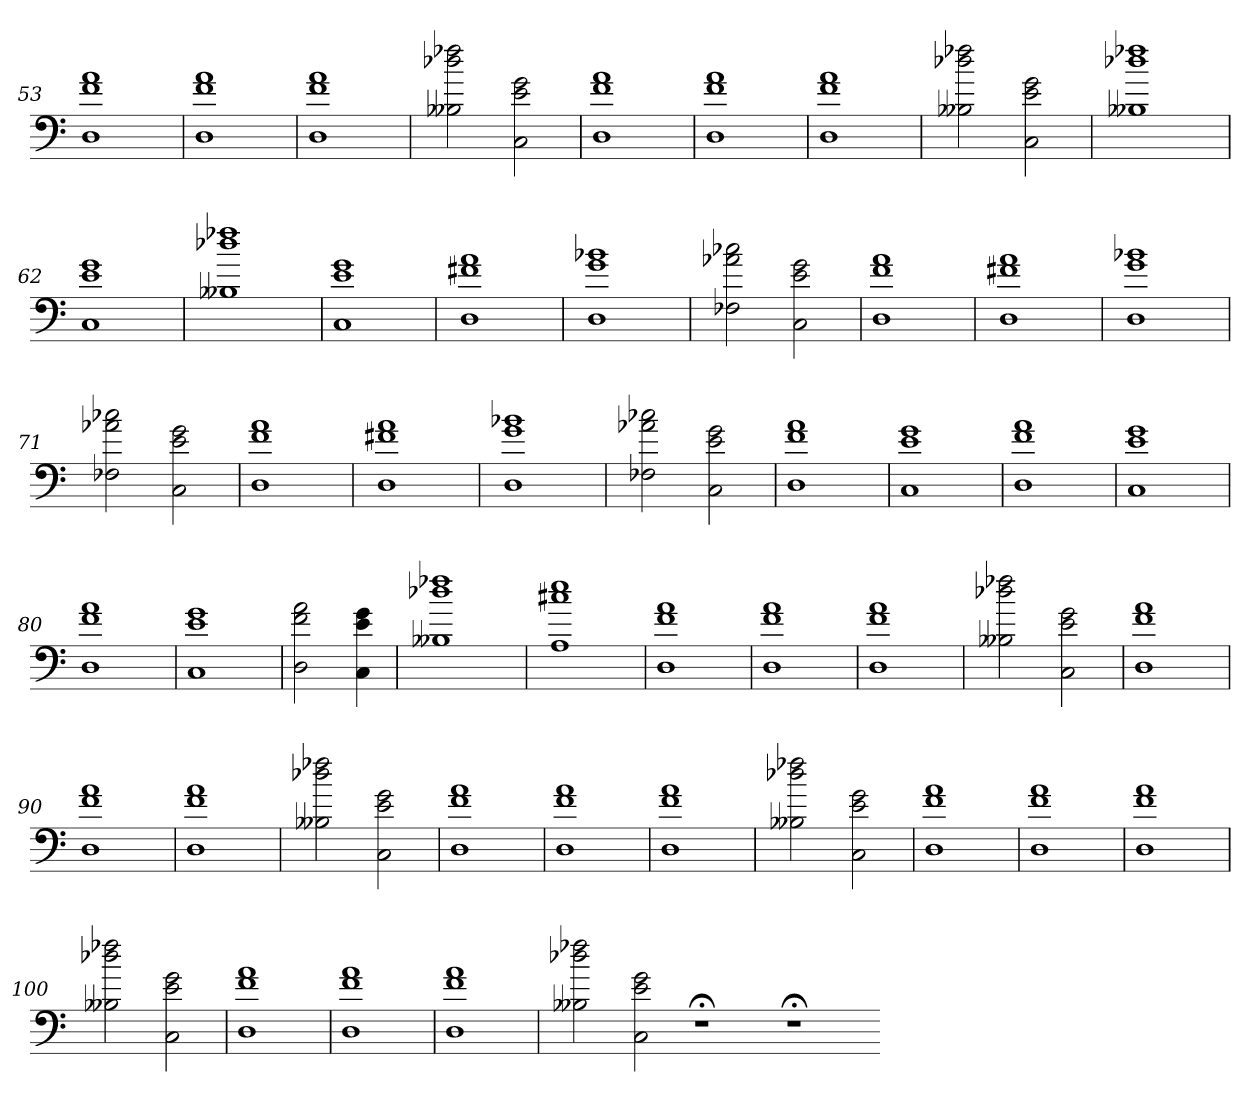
**kern
*part1
*staff1
=53
1D 1f 1a
=54
1D 1f 1a
=55
1D 1f 1a
=56
2B--X 2dd-X 2ff-X
2C 2e 2g
=57
1D 1f 1a
=58
1D 1f 1a
=59
1D 1f 1a
=60
2B--X 2dd-X 2ff-X
2C 2e 2g
=61
1B--X 1dd-X 1ff-X
=62
1C 1e 1g
=63
1B--X 1dd-X 1ff-X
=64
1C 1e 1g
=65
1D 1f#X 1a
=66
1D 1g 1b-X
=67
2F-X 2a-X 2cc-X
2C 2e 2g
=68
1D 1f 1a
=69
1D 1f#X 1a
=70
1D 1g 1b-X
=71
2F-X 2a-X 2cc-X
2C 2e 2g
=72
1D 1f 1a
=73
1D 1f#X 1a
=74
1D 1g 1b-X
=75
2F-X 2a-X 2cc-X
2C 2e 2g
=76
1D 1f 1a
=77
1C 1e 1g
=78
1D 1f 1a
=79
1C 1e 1g
=80
1D 1f 1a
=81
1C 1e 1g
=82
2D 2f 2a
4C 4e 4g
=83
1B--X 1dd-X 1ff-X
=84
1A 1cc#X 1ee
=85
1D 1f 1a
=86
1D 1f 1a
=87
1D 1f 1a
=88
2B--X 2dd-X 2ff-X
2C 2e 2g
=89
1D 1f 1a
=90
1D 1f 1a
=91
1D 1f 1a
=92
2B--X 2dd-X 2ff-X
2C 2e 2g
=93
1D 1f 1a
=94
1D 1f 1a
=95
1D 1f 1a
=96
2B--X 2dd-X 2ff-X
2C 2e 2g
=97
1D 1f 1a
=98
1D 1f 1a
=99
1D 1f 1a
=100
2B--X 2dd-X 2ff-X
2C 2e 2g
=101
1D 1f 1a
=102
1D 1f 1a
=103
1D 1f 1a
=104
2B--X 2dd-X 2ff-X
2C 2e 2g
1r;<
1r;<
=-
*-
